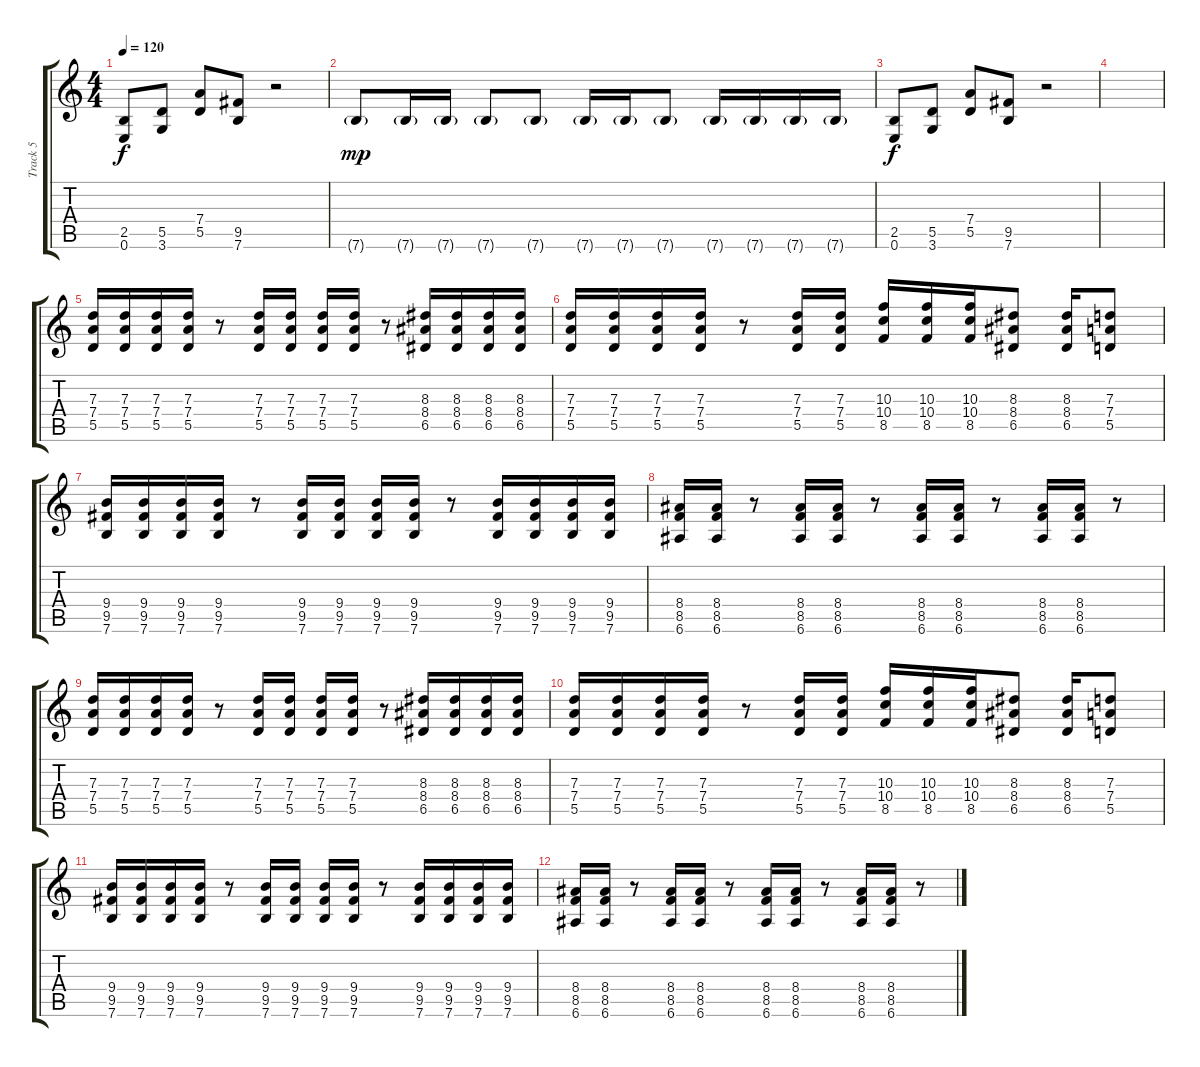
\track ("Track 5" "Track 5") {instrument distortionguitar}
\staff {score tabs}
\tuning (E4 B3 G3 D3 A2 E2) {hide}
\ts (4 4)
\tempo 120
\clef g2
\ks c
(2.5 0.6).8{dy f} (5.5 3.6).8 (7.4 5.5).8 (9.5 7.6).8 r.2 |
7.6{g}.8{dy mp} 7.6{g}.16 7.6{g}.16 7.6{g}.8 7.6{g}.8 7.6{g}.16 7.6{g}.16 7.6{g}.8 7.6{g}.16 7.6{g}.16 7.6{g}.16 7.6{g}.16 |
(2.5 0.6).8{dy f} (5.5 3.6).8 (7.4 5.5).8 (9.5 7.6).8 r.2 |
|
(7.3 7.4 5.5).16 (7.3 7.4 5.5).16 (7.3 7.4 5.5).16 (7.3 7.4 5.5).16 r.8 (7.3 7.4 5.5).16 (7.3 7.4 5.5).16 (7.3 7.4 5.5).16 (7.3 7.4 5.5).16 r.8 (8.3 8.4 6.5).16 (8.3 8.4 6.5).16 (8.3 8.4 6.5).16 (8.3 8.4 6.5).16 |
(7.3 7.4 5.5).16 (7.3 7.4 5.5).16 (7.3 7.4 5.5).16 (7.3 7.4 5.5).16 r.8 (7.3 7.4 5.5).16 (7.3 7.4 5.5).16 (10.3 10.4 8.5).16 (10.3 10.4 8.5).16 (10.3 10.4 8.5).16 (8.3 8.4 6.5).8 (8.3 8.4 6.5).16 (7.3 7.4 5.5).8 |
(9.4 9.5 7.6).16 (9.4 9.5 7.6).16 (9.4 9.5 7.6).16 (9.4 9.5 7.6).16 r.8 (9.4 9.5 7.6).16 (9.4 9.5 7.6).16 (9.4 9.5 7.6).16 (9.4 9.5 7.6).16 r.8 (9.4 9.5 7.6).16 (9.4 9.5 7.6).16 (9.4 9.5 7.6).16 (9.4 9.5 7.6).16 |
(8.4 8.5 6.6).16 (8.4 8.5 6.6).16 r.8 (8.4 8.5 6.6).16 (8.4 8.5 6.6).16 r.8 (8.4 8.5 6.6).16 (8.4 8.5 6.6).16 r.8 (8.4 8.5 6.6).16 (8.4 8.5 6.6).16 r.8 |
(7.3 7.4 5.5).16 (7.3 7.4 5.5).16 (7.3 7.4 5.5).16 (7.3 7.4 5.5).16 r.8 (7.3 7.4 5.5).16 (7.3 7.4 5.5).16 (7.3 7.4 5.5).16 (7.3 7.4 5.5).16 r.8 (8.3 8.4 6.5).16 (8.3 8.4 6.5).16 (8.3 8.4 6.5).16 (8.3 8.4 6.5).16 |
(7.3 7.4 5.5).16 (7.3 7.4 5.5).16 (7.3 7.4 5.5).16 (7.3 7.4 5.5).16 r.8 (7.3 7.4 5.5).16 (7.3 7.4 5.5).16 (10.3 10.4 8.5).16 (10.3 10.4 8.5).16 (10.3 10.4 8.5).16 (8.3 8.4 6.5).8 (8.3 8.4 6.5).16 (7.3 7.4 5.5).8 |
(9.4 9.5 7.6).16 (9.4 9.5 7.6).16 (9.4 9.5 7.6).16 (9.4 9.5 7.6).16 r.8 (9.4 9.5 7.6).16 (9.4 9.5 7.6).16 (9.4 9.5 7.6).16 (9.4 9.5 7.6).16 r.8 (9.4 9.5 7.6).16 (9.4 9.5 7.6).16 (9.4 9.5 7.6).16 (9.4 9.5 7.6).16 |
(8.4 8.5 6.6).16 (8.4 8.5 6.6).16 r.8 (8.4 8.5 6.6).16 (8.4 8.5 6.6).16 r.8 (8.4 8.5 6.6).16 (8.4 8.5 6.6).16 r.8 (8.4 8.5 6.6).16 (8.4 8.5 6.6).16 r.8
